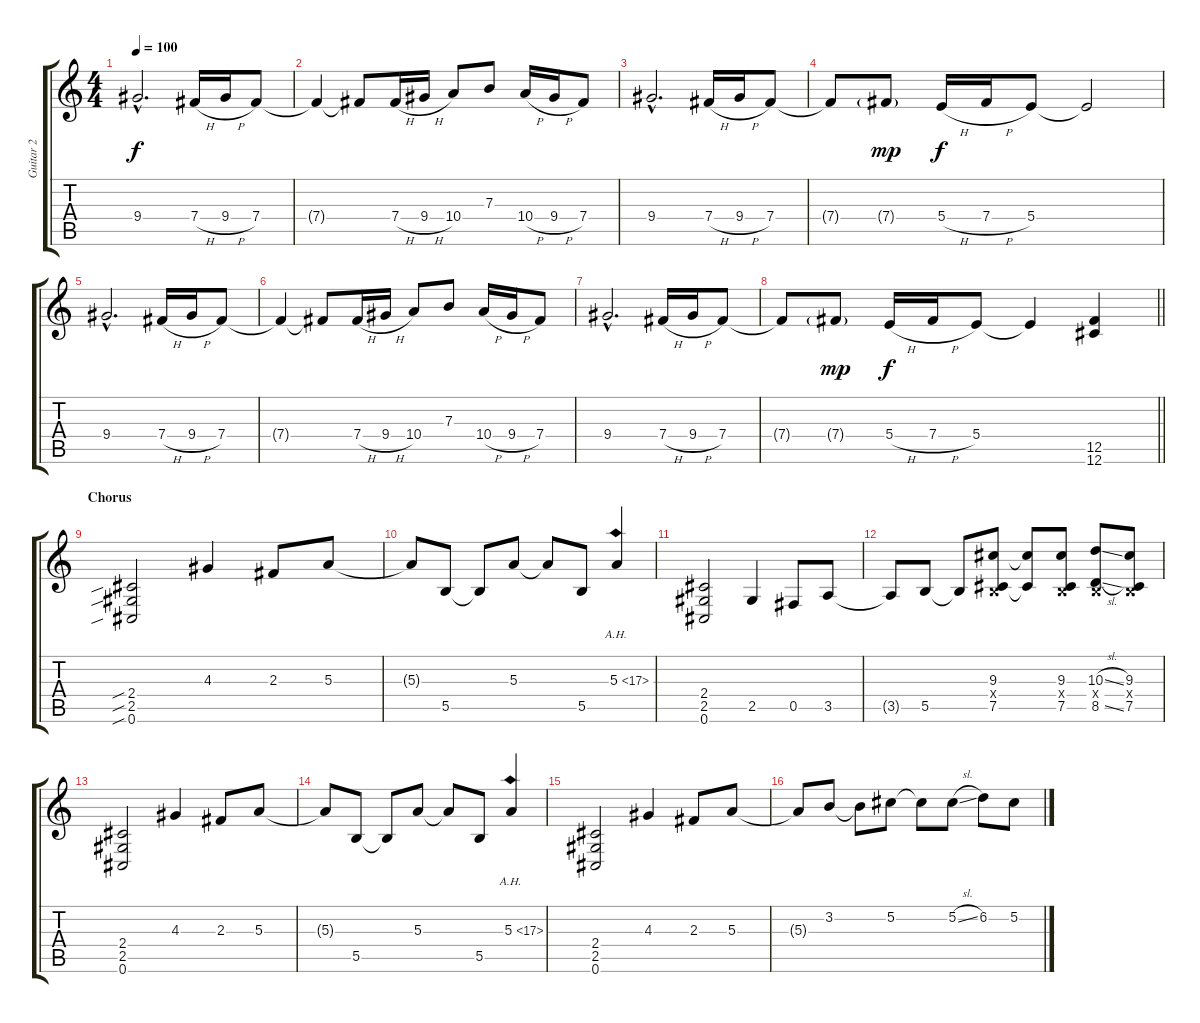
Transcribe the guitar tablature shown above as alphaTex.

\track ("Guitar 2" "Guitar 2") {instrument distortionguitar}
\staff {score tabs}
\tuning (Db4 Ab3 E3 B2 Gb2 Db2) {hide}
\ts (4 4)
\tempo 100
\clef g2
\ks c
9.4{hac}.2{d dy f} 7.4{h}.16 9.4{h}.16 7.4.8 |
7.4{t}.4 7.4{t}.8 7.4{h}.16 9.4{h}.16 10.4.8 7.3.8 10.4{h}.16 9.4{h}.16 7.4.8 |
9.4{hac}.2{d} 7.4{h}.16 9.4{h}.16 7.4.8 |
7.4{t}.8 7.4{g}.8{dy mp} 5.4{h}.16{dy f} 7.4{h}.16 5.4.8 5.4{t}.2 |
9.4{hac}.2{d} 7.4{h}.16 9.4{h}.16 7.4.8 |
7.4{t}.4 7.4{t}.8 7.4{h}.16 9.4{h}.16 10.4.8 7.3.8 10.4{h}.16 9.4{h}.16 7.4.8 |
9.4{hac}.2{d} 7.4{h}.16 9.4{h}.16 7.4.8 |
\barLineRight lightlight
7.4{t}.8 7.4{g}.8{dy mp} 5.4{h}.16{dy f} 7.4{h}.16 5.4.8 5.4{t}.4 (12.5 12.6).4 |
\section ("" "Chorus")
(2.4{sib} 2.5{sib} 0.6{sib}).2 4.3.4 2.3.8 5.3.8 |
5.3{t}.8 5.5.8 5.5{t}.8 5.3.8 5.3{t}.8 5.5.8 5.3{ah 12}.4 |
(2.4 2.5 0.6).2 2.5.4 0.5.8 3.5.8 |
3.5{t}.8 5.5.8 5.5{t}.8 (9.3 0.4{x} 7.5).8 (9.3{t} 7.5{t}).8 (9.3 0.4{x} 7.5).8 (10.3{sl} 0.4{x} 8.5{sl}).8 (9.3 0.4{x} 7.5).8 |
(2.4 2.5 0.6).2 4.3.4 2.3.8 5.3.8 |
5.3{t}.8 5.5.8 5.5{t}.8 5.3.8 5.3{t}.8 5.5.8 5.3{ah 12}.4 |
(2.4 2.5 0.6).2 4.3.4 2.3.8 5.3.8 |
5.3{t}.8 3.2.8 3.2{t}.8 5.2.8 5.2{t}.8 5.2{sl}.8 6.2.8 5.2.8
